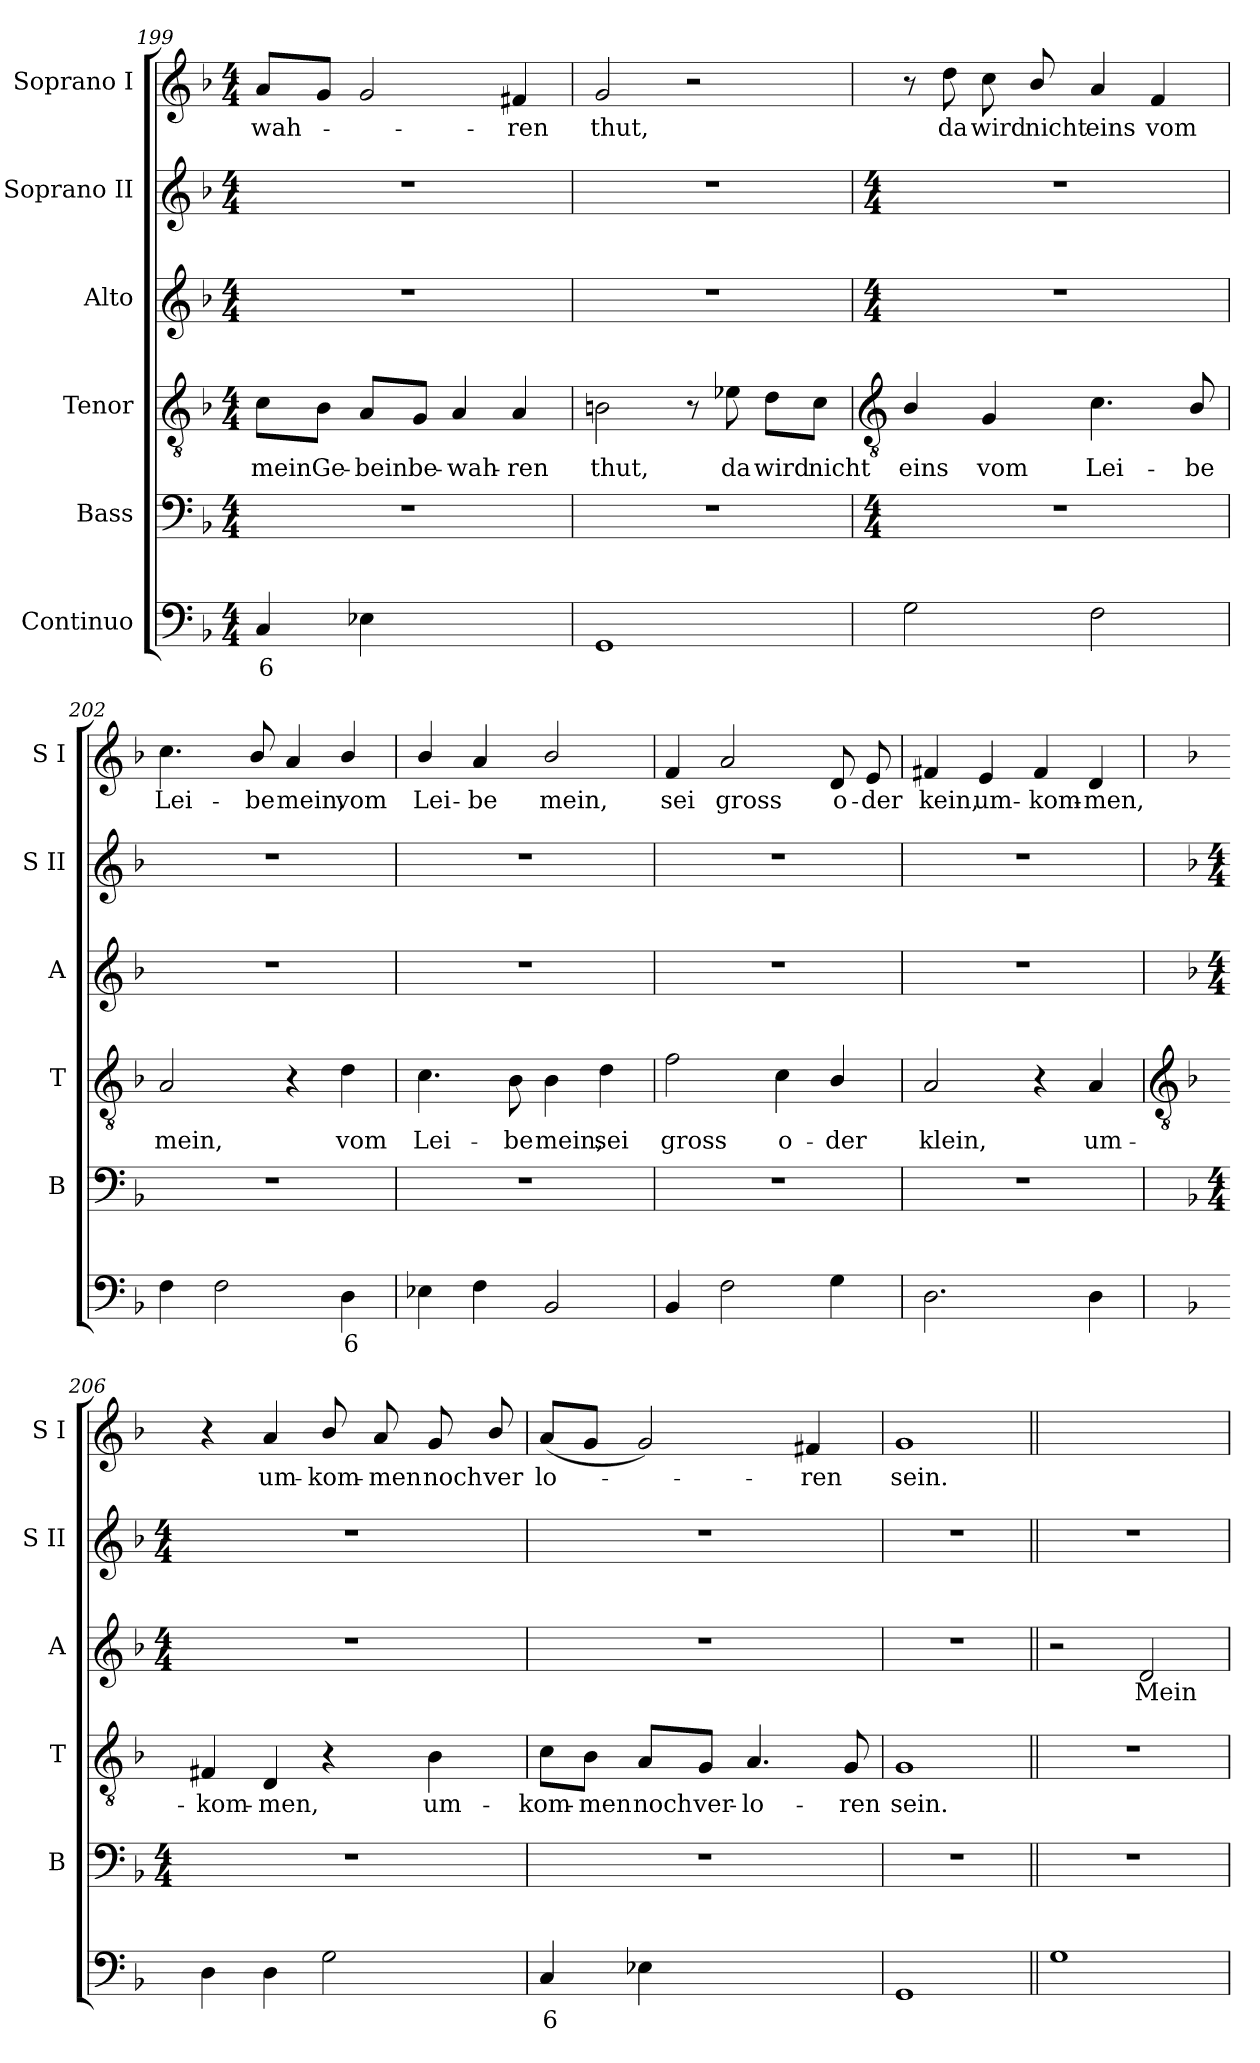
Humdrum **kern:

**kern	**text	**kern	**kern	**text	**kern	**text	**kern	**kern	**text
*part6	*part6	*part5	*part4	*part4	*part3	*part3	*part2	*part1	*part1
*staff6	*staff6	*staff5	*staff4	*staff4	*staff3	*staff3	*staff2	*staff1	*staff1
*I"Continuo	*	*I"Bass	*I"Tenor	*	*I"Alto	*	*I"Soprano II	*I"Soprano I	*
*	*	*I'B	*I'T	*	*I'A	*	*I'S II	*I'S I	*
*clefF4	*	*clefF4	*clefGv2	*	*clefG2	*	*clefG2	*clefG2	*
*k[b-]	*	*k[b-]	*k[b-]	*	*k[b-]	*	*k[b-]	*k[b-]	*
*F:	*	*F:	*F:	*	*F:	*	*F:	*F:	*
*M4/4	*	*M4/4	*M4/4	*	*M4/4	*	*M4/4	*M4/4	*
=199	=199	=199	=199	=199	=199	=199	=199	=199	=199
!	!LO:LY:b	!	!	!LO:LY:b	!	!	!	!	!LO:LY:b
4C	6	1r	8c\L	mein	1r	.	1r	8aL	-wah-
!	!	!	!	!LO:LY:b	!	!	!	!	!
.	.	.	8B-\J	Ge-	.	.	.	8gJ	.
!	!	!	!	!LO:LY:b	!	!	!	!	!
4E-X	.	.	8A/L	-bein	.	.	.	2g	.
!	!	!	!	!LO:LY:b	!	!	!	!	!
.	.	.	8G/J	be-	.	.	.	.	.
!	!LO:LY:b	!	!	!LO:LY:b	!	!	!	!	!
[4Dyy	4	.	4A	-wah-	.	.	.	.	.
!	!	!	!	!LO:LY:b	!	!	!	!	!LO:LY:b
4Dyy]	.	.	4A	-ren	.	.	.	4f#X	ren
=200	=200	=200	=200	=200	=200	=200	=200	=200	=200
!	!	!	!	!LO:LY:b	!	!	!	!	!LO:LY:b
1GG	.	1r	2Bn	thut,	1r	.	1r	2g	thut,
.	.	.	8r	.	.	.	.	2r	.
!	!	!	!	!LO:LY:b	!	!	!	!	!
.	.	.	8e-X	da	.	.	.	.	.
!	!	!	!	!LO:LY:b	!	!	!	!	!
.	.	.	8d\L	wird	.	.	.	.	.
!	!	!	!	!LO:LY:b	!	!	!	!	!
.	.	.	8c\J	nicht	.	.	.	.	.
!!LO:LB:g=z
=201	=201	=201	=201	=201	=201	=201	=201	=201	=201
*	*	*	*clefGv2	*	*	*	*	*	*
*	*	*M4/4	*	*	*M4/4	*	*M4/4	*	*
!	!	!	!	!LO:LY:b	!	!	!	!	!
2G	.	1r	4B-/	eins	1r	.	1r	8r	.
!	!	!	!	!	!	!	!	!	!LO:LY:b
.	.	.	.	.	.	.	.	8dd	da
!	!	!	!	!LO:LY:b	!	!	!	!	!LO:LY:b
.	.	.	4G	vom	.	.	.	8cc	wird
!	!	!	!	!	!	!	!	!	!LO:LY:b
.	.	.	.	.	.	.	.	8b-/	nicht
!	!	!	!	!LO:LY:b	!	!	!	!	!LO:LY:b
2F	.	.	4.c	Lei-	.	.	.	4a	eins
!	!	!	!	!	!	!	!	!	!LO:LY:b
.	.	.	.	.	.	.	.	4f	vom
!	!	!	!	!LO:LY:b	!	!	!	!	!
.	.	.	8B-/	-be	.	.	.	.	.
=202	=202	=202	=202	=202	=202	=202	=202	=202	=202
!	!	!	!	!LO:LY:b	!	!	!	!	!LO:LY:b
4F	.	1r	2A	mein,	1r	.	1r	4.cc	Lei-
2F	.	.	.	.	.	.	.	.	.
!	!	!	!	!	!	!	!	!	!LO:LY:b
.	.	.	.	.	.	.	.	8b-/	-be
!	!	!	!	!	!	!	!	!	!LO:LY:b
.	.	.	4r	.	.	.	.	4a	mein,
!	!LO:LY:b	!	!	!LO:LY:b	!	!	!	!	!LO:LY:b
4D	6	.	4d	vom	.	.	.	4b-/	vom
=203	=203	=203	=203	=203	=203	=203	=203	=203	=203
!	!	!	!	!LO:LY:b	!	!	!	!	!LO:LY:b
4E-X	.	1r	4.c	Lei-	1r	.	1r	4b-/	Lei-
!	!	!	!	!	!	!	!	!	!LO:LY:b
4F	.	.	.	.	.	.	.	4a	-be
!	!	!	!	!LO:LY:b	!	!	!	!	!
.	.	.	8B-	-be	.	.	.	.	.
!	!	!	!	!LO:LY:b	!	!	!	!	!LO:LY:b
2BB-	.	.	4B-	mein,	.	.	.	2b-/	mein,
!	!	!	!	!LO:LY:b	!	!	!	!	!
.	.	.	4d	sei	.	.	.	.	.
=204	=204	=204	=204	=204	=204	=204	=204	=204	=204
!	!	!	!	!LO:LY:b	!	!	!	!	!LO:LY:b
4BB-	.	1r	2f	gross	1r	.	1r	4f	sei
!	!	!	!	!	!	!	!	!	!LO:LY:b
2F	.	.	.	.	.	.	.	2a	gross
!	!	!	!	!LO:LY:b	!	!	!	!	!
.	.	.	4c	o-	.	.	.	.	.
!	!	!	!	!LO:LY:b	!	!	!	!	!LO:LY:b
4G	.	.	4B-/	-der	.	.	.	8d	o-
!	!	!	!	!	!	!	!	!	!LO:LY:b
.	.	.	.	.	.	.	.	8e	-der
=205	=205	=205	=205	=205	=205	=205	=205	=205	=205
!	!	!	!	!LO:LY:b	!	!	!	!	!LO:LY:b
2.D	.	1r	2A	klein,	1r	.	1r	4f#X	kein,
!	!	!	!	!	!	!	!	!	!LO:LY:b
.	.	.	.	.	.	.	.	4e	um-
!	!	!	!	!	!	!	!	!	!LO:LY:b
.	.	.	4r	.	.	.	.	4f#	-kom-
!	!	!	!	!LO:LY:b	!	!	!	!	!LO:LY:b
4D	.	.	4A	um-	.	.	.	4d	-men,
!!LO:LB:g=z
=206	=206	=206	=206	=206	=206	=206	=206	=206	=206
*	*	*	*clefGv2	*	*	*	*	*	*
*	*	*	*	*	*k[b-]	*	*	*	*
*	*	*	*	*	*F:	*	*	*	*
*	*	*M4/4	*	*	*M4/4	*	*M4/4	*	*
!	!	!	!	!LO:LY:b	!	!	!	!	!
4D	.	1r	4F#X	-kom-	1r	.	1r	4r	.
!	!	!	!	!LO:LY:b	!	!	!	!	!LO:LY:b
4D	.	.	4D	-men,	.	.	.	4a	um-
!	!	!	!	!	!	!	!	!	!LO:LY:b
2G	.	.	4r	.	.	.	.	8b-/	-kom-
!	!	!	!	!	!	!	!	!	!LO:LY:b
.	.	.	.	.	.	.	.	8a	-men
!	!	!	!	!LO:LY:b	!	!	!	!	!LO:LY:b
.	.	.	4B-	um-	.	.	.	8g	noch
!	!	!	!	!	!	!	!	!	!LO:LY:b
.	.	.	.	.	.	.	.	8b-/	ver
=207	=207	=207	=207	=207	=207	=207	=207	=207	=207
!	!LO:LY:b	!	!	!LO:LY:b	!	!	!	!	!LO:LY:b
4C	6	1r	8c\L	-kom-	1r	.	1r	(<8aL	lo-
!	!	!	!	!LO:LY:b	!	!	!	!	!
.	.	.	8B-\J	-men	.	.	.	8gJ	.
!	!	!	!	!LO:LY:b	!	!	!	!	!
4E-X	.	.	8A/L	noch	.	.	.	2g)	.
!	!	!	!	!LO:LY:b	!	!	!	!	!
.	.	.	8G/J	ver-	.	.	.	.	.
!	!LO:LY:b	!	!	!LO:LY:b	!	!	!	!	!
[4Dyy	4	.	4.A	-lo-	.	.	.	.	.
!	!	!	!	!	!	!	!	!	!LO:LY:b
4Dyy]	.	.	.	.	.	.	.	4f#X	ren
!	!	!	!	!LO:LY:b	!	!	!	!	!
.	.	.	8G	-ren	.	.	.	.	.
=208	=208	=208	=208	=208	=208	=208	=208	=208	=208
!	!	!	!	!LO:LY:b	!	!	!	!	!LO:LY:b
1GG	.	1r	1G	sein.	1r	.	1r	1g	sein.
=209||	=209||	=209||	=209||	=209||	=209||	=209||	=209||	=209||	=209||
1G	.	1r	1r	.	2r	.	1r	1ryy	.
!	!	!	!	!	!	!LO:LY:b	!	!	!
.	.	.	.	.	2d	Mein	.	.	.
=	=	=	=	=	=	=	=	=	=
*-	*-	*-	*-	*-	*-	*-	*-	*-	*-
